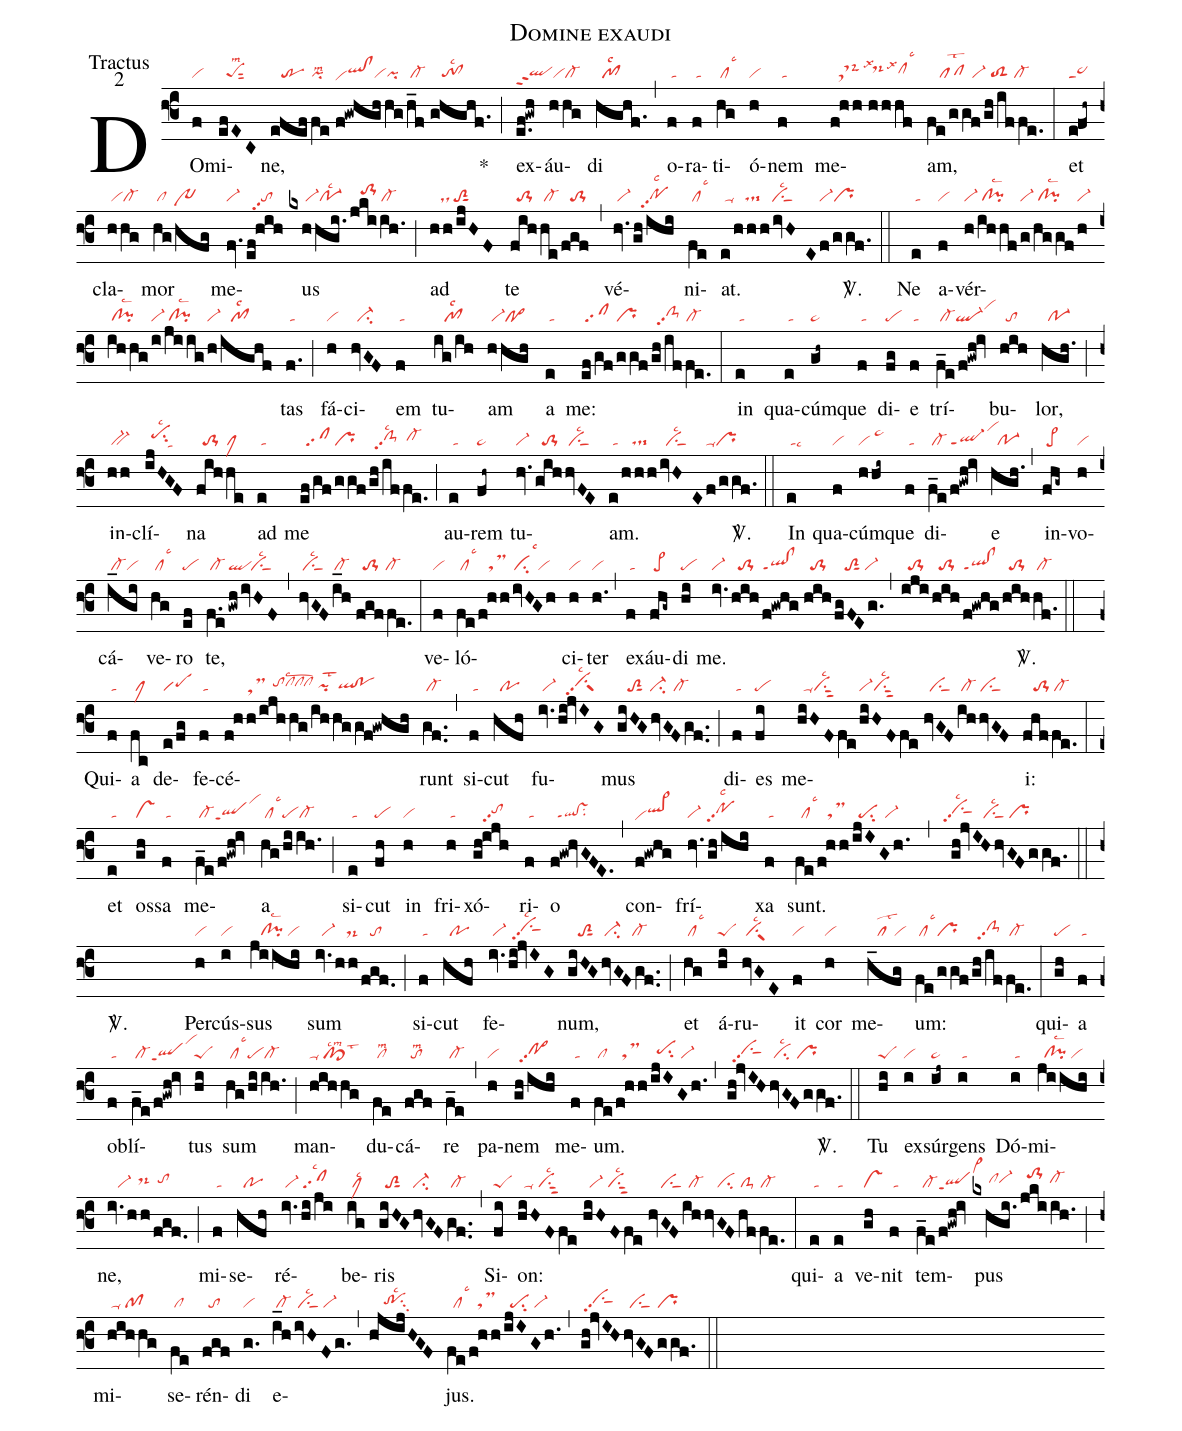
name:Domine exaudi;
office-part:Tractus;
mode:2;
nabc-lines:1;
%%
(f3) DO(f|vi)mi(efEC|//peSsut2lsm2)ne,(efeffe|///tr//pilsm2|//f!gwhghhg|viheqlhh!clhhvipi|/h_f|/cl-|//ghghf.|///to!cllsc2) *(;)
ex(e.f!gwh|qlhgppt2)áu(hhg|/vicl-)di(hghf.|//pf1lsc2) (,) o(f|/ta)ra(f|/ta)ti(hg|/cllsc3)ó(h|vi)nem(f|/ta) me(f!hh|//tsM-hdlsx3|//hhhf|/ds-hilsx3clhhlsc3)am,(fe/ggf|////pflst2//vi-|/gh/iffe.|//toS2/cl-) (:)
et(e!fh~|pe>2) cla(hhg|/vicl-)mor(hg/hfg|/cl//po~hd) me(fv.ef!hih|vi-////topp2)us(kxhhgi.|/////vi-po-1lsc2|/jkiih.|///to-1hi/cl-) (;)
ad(hh/ijHF|///ds/toS2sut1) te(fihhe/fgf|//to-1///cl-///to-1) (,) vé(hv.gh/ihi|/vi-///pohgpp2lsc2)ni(fe|/cllsc3)at.(e/hhhivHE|/ta-///ts-///visu1sut1lsc2|/f/ggf.|vi-pr) (::)

<sp>V/</sp>.() Ne(e|/ta) a(f|vi)vér(h/|vi-|ihhf|/cl!pilsc2|/g|vi-|/hggf|/cl!pilsc2|/h|vi-|/ihhg/|/cl!pilsc2|i|vi-|/jiig|/cl!pilsc2|/h|vi-|/ighf|///pf1lsc2)tas(f.|/ta) (;)
fá(h|vi)ci(hvGF|//ci-)em(f|/ta) tu(ig/ih|///pf1lsc2)am(hhgh|/vi-po>) a(e|/ta) me:(ef/gf|/sf|/ggf|pr|/gh/iffe.|//clS-hhpp2/cl-) (:)
in(e|/ta) qua(e|/ta)cúm(gh~|pe~)que(f|/ta) di(fg|pe)e(f|/ta) trí(f_e/f!gwh!iv|/cl-ql-vihk)bu(hih|//to)lor,(hgh.|//po-1) (;)
in(hh|/bv-)clí(ijHGF|//pehisu2lsc2`tahe)na(fihhe|//to-1//clM) ad(e|/ta) me(ef/gf|//sf|/ggf|pr|/gh/iffe.|//clS-hhpp2lsc2//cl-hh) (;)
au(e|/ta)rem(fh~|pe~) tu(hv.|vi-|gih|//to-1|hvFE|/visu1sut1lsc2)am.(e|/ta|!hhh|///ts-|/ivHE|//visu1sut1lsc2|/f/ggf.|prppu1) (::)

<sp>V/</sp>.() In(e|/talsc6) qua(f|vi)cúm(hhi~|vi/pe~hj)que(f|/ta) di(f_e|/cl-|/f!gwh!iv|ql-ppt1vihl)e(hgh.|//po-1) (,)
in(fhg~|/pe>)vo(h|vi)cá(i_gi|/cl-vi)ve(hg|/cllsc3)ro(ef|pe) te,(f.e|/cl-|/gwh|ql|!ivHF|///ciSlsc2) (,) (hvGFi_h|/ciSlsc2///cl-|//fgffe.|//to-1//cl-) (:)
ve(f|vi)ló(fe|/cllsc3|/f!hhivHGh|///tsM//cilsc3vi)ci(h|vi)ter(h.|vi) (,) ex(f|/ta)áu(fhg~|/pe>)di(hi|pe) me.(iv.|vi-|hih|//to-1|/f!gwhg|ql!clppt1|//hih|//to-1|/fgFEg.|///toS2sut1/vi-) (,)
(iji|//to-1|/hih|//to-1|/f!gwhg|ql!clppt1|/hih|//to-1|/hf.|/cl-) (::)

<sp>V/</sp>.() Qui(f|/ta)a(fc|/clM) de(e/fg|scM2)fe(f|/ta)<nlba>cé(f!hh/ijhhg/ihhggf!gwhgh|///////tsMhe//tohhclhh```clhhlscw2```clhh/pihglst2qlhg!pohg)</nlba>runt(gf..|/cl-) (,)
si(f|/ta)cut(hfh|//po) fu(iv.hi!jvIG|/vi-///vihhpp2su1suw1lsc2)mus(giHGhvGFgf..|///toS2sut1//ci-//cl-) (;)
di(f|/ta)es(fi|pe) me(hiHFfe|//ta-visu1sut2lsc2|/hiHFfe|vi-visu1sut2lsc2|//hvGF|//visu1sut1|/ihhvGF|/cl-/visu1sut1)i:(fhffe.|///to-1/cl-) (:)
et(e|/ta) os(gh|vs)sa(f|/ta) me(f_e/f!gwh!iv|/cl-qlheppt1vihl)a(hg/hiih.|/cllsc3pecl-) (;)
si(e|/ta)cut(fh|pe) in(h|vi) fri(h|/ta)xó(gh!ijh|///tohhpp2)ri(f|/ta)o(f!gw!hvGFE.|//ql!vsppt1su2) (,)
con(f!gwhg|viheql>hh)frí(hv.gh/ihi|vi-//pohhpp2lsc2)xa(f|/ta) sunt.(fe|//cllsc3|/f!hh|///tsM|/ijIGh.|//pesu2//vi-|,gh!jvIHhvGFggf.|////////////vihhpp2su1sut1lsc2///visu1sut1lsc2/pr) (::)

<sp>V/</sp>.() Per(h|vi)cús(i|vi)sus(jiihi|///cl!pilsc2/vi) sum(iv.hh/fgf.|//vi-///ds-///to) (;)
si(f|/ta)cut(hfh|//po) fe(iv.hi!jvIG|/vi-//vihhpp2su1sut1lsc2)num,(giHGhvGFgf..|///toS2sut1///ci-///cl-) (;)
et(hg|/cllsc3) á(hi|peS)ru(hvGE|/visu1suw1lsc2)it(f|vi) cor(h|vi) me(h_fg|///cllst2`vi)um:(fe|/cllsc3|/ggf|pr|/gh/iffe.|//clS-hhpp2//cl-) (:)
qui(gh|pe)a(f|/ta) ob(f|/ta)lí(f_e/f!gwh!iv|/cl-qlheppt1vihl)tus(hi|peS) sum(hg/hiih.|/cllsc3pecl-) (;)
man(hihhg|ta-/pf>lscm2lst3)du(fe|/cllsm2)cá(fgf|//tolsm2)re(f_e|/cl-) (,)
pa(h|vi)nem(gh/ihi|//po>hhpp2) me(f|/ta)um.(fe|/cl|/f!hh|//tsM|/ijIGh.|//pehhsu2/vi-) (,) (gh!jvIH|//vihhpp2su1sut1|hvGFggf.|/cilsc2/pr) (::)

<sp>V/</sp>.() Tu(hi|peS) ex(i|vi)súr(ij~|pe~)gens(i|/ta) Dó(i|/ta)mi(jiihi|//cl!pilsc2/vi)ne,(iv.hh/fgf.|///vi-//ds-hh//tohh) (;)
mi(f|/ta)se(hfh|//po)ré(iv.hi/ji|/vi-/sflsc2)be(ig|/clMlsc2)ris(giHG|//toS2sut1|/hvGF|ci-|/gf..|/cl-) (,)
Si(fi|peS)on:(hiHFfe|//ta-/visu1sut2lsc2|//hiHFfe|//vi-/visu1sut2lsc2|//hvGFih|////visu1sut1//cl-|hvGFhffe.|////ci/clS-/cl-) (:)
qui(e|/ta)a(e|/ta) ve(gh|vs)nit(f|/ta) tem(f_e/f!gwh!iv|//cl-qlheppt1vi>hl)pus(kxhgi.|/////clhhvi-hh|/jkiih.|//to-1hj//cl-hh) (;)
mi(hihhg|/ta-/pf)se(fe|/cl)rén(fgf|//to)di(g.|vi) e(i_h|/cl-|/ivHFg.|/visu1sut1lsc2/vi-|,hjijHGF|///////////trhgsu3lsc2)jus.(fe/f!hh|//cllsc3//tsM|/ijIGh.|//pesu2/vi-) (,) (gh!jvIH|/vihhpp2su1sut1|hvGFggf.|//visu1sut1//pr) (::)
